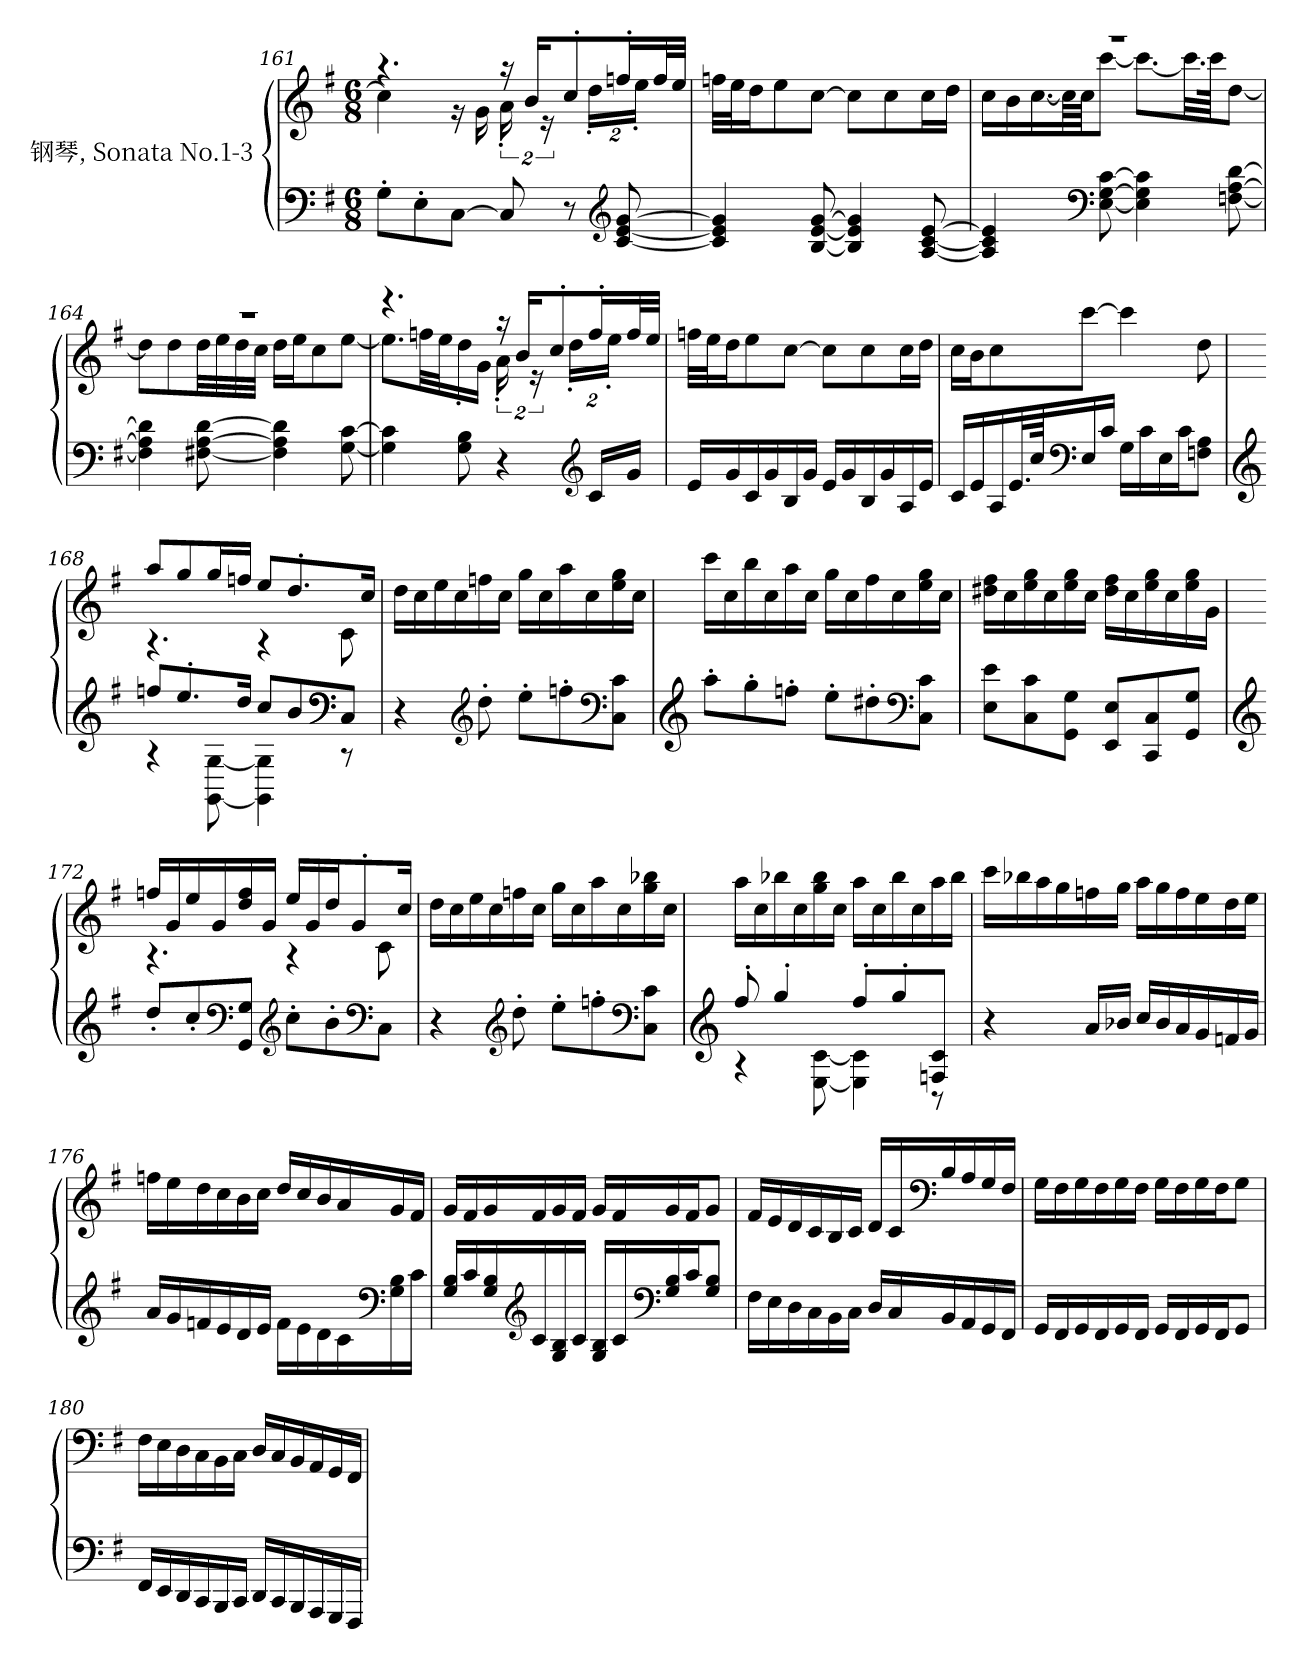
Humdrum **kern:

**kern	**kern
*part1	*part1
*staff2	*staff1
*I"钢琴, Sonata No.1-3	*
!!LO:LB:g=z
*clefF4	*clefG2
*k[f#]	*k[f#]
*M6/8	*M6/8
*MM107	*MM107
=161	=161
*	*^
8G'\L	4.r	4cc\]
8E'\	.	.
[8C\J	.	16r
.	.	16g\
8C/]	16r	32%3a'\
.	16b/KL	.
.	.	32%3r
8r	8cc'/	.
.	.	32%3dd'\L
*clefG2	*	*
*	*MM125	*
[8c/ [8e/ [8g/	16ffn'/L	.
.	.	32%3ee'\J
.	32ff/L	.
.	32ee/JJJ	.
*	*v	*v
=162	=162
4c/] 4e/] 4g/]	32ffn\LLL
.	32ee\J
.	16dd\J
.	8ee\
*	*MM127
[8B/ [8e/ [8g/	[8cc\J
4B/] 4e/] 4g/]	8cc\L]
.	8cc\
*	*MM130
[8A/ [8c/ [8e/	16cc\L
.	16dd\JJ
=163	=163
*	*^
4A/] 4c/] 4e/]	2.r	16cc\LL
.	.	16b\
.	.	[16.cc\
.	.	64cc\LL]
.	.	64cc\JJJ
*clefF4	*	*
[8E\ [8G\ [8c\	.	[8ccc\J
4E\] 4G\] 4c\]	.	8.ccc\L_
.	.	32.ccc\LL]
.	.	64ccc\JJK
[8Fn\ [8A\ [8d\	.	[8dd\J
!!LO:PB:g=z	!!
=164	=164	=164
4F\] 4A\] 4d\]	2.r	8dd\L]
.	.	8dd\
[8F#X\ [8A\ [8d\	.	32dd\LL
.	.	32ee\
.	.	32dd\
.	.	32cc\JJJ
4F#\] 4A\] 4d\]	.	16dd\LL
.	.	16ee\J
.	.	8cc\
[8G\ [8c\	.	[8ee\J
=165	=165	=165
4G\] 4c\]	4.r	8.ee\L]
.	.	32ffn\LL
.	.	32ee\J
8G\ 8B\	.	16dd'\
.	.	16g\JJ
4r	16r	32%3a'\
.	16b/KL	.
.	.	32%3r
.	8cc'/	.
.	.	32%3dd'\L
*clefG2	*	*
*	*MM125	*
16c/LL	16ff'/L	.
.	.	32%3ee'\J
16g/JJ	32ff/L	.
.	32ee/JJJ	.
*	*v	*v
=166	=166
16e/LL	32ffn\LLL
.	32ee\J
16g/	16dd\J
16c/	8ee\
16g/	.
*	*MM127
16B/	[8cc\J
16g/JJ	.
16e/LL	8cc\L]
16g/	.
16B/	8cc\
16g/	.
*	*MM130
16A/	16cc\L
16e/JJ	16dd\JJ
!!LO:LB:g=z
=167	=167
16c/LL	16cc\LL
16e/	16b\J
16A/	8cc\
32.e/L	.
64cc/JK	.
*clefF4	*
16E/	[8ccc\J
16c/JJ	.
16G\LL	4ccc\]
16c\	.
16E\	.
16c\J	.
8Fn\ 8A\J	8dd\
=168	=168
*clefG2	*
*^	*^
8ffn/L	4r	8aa/L	4.r
8.ee'/	.	8gg/	.
.	[8GG\ [8G\	16gg/L	.
16dd/Jk	.	16ffn/JJ	.
8cc/L	4GG\] 4G\]	8ee/L	4r
8b/	.	8.dd'/	.
*clefF4	*	*	*
*	*	*MM130	*
8C/J	8r	.	8c\
.	.	16cc/Jk	.
*v	*v	*	*
*	*v	*v
=169	=169
4r	16dd\LL
.	16cc\
.	16ee\
.	16cc\
*clefG2	*
8dd'\	16ffn\
.	16cc\JJ
8ee'\L	16gg\LL
.	16cc\
8ffn'\	16aa\
.	16cc\
*clefF4	*
8C\ 8c\J	16ee\ 16gg\
.	16cc\JJ
!!LO:LB:g=z
=170	=170
*clefG2	*
8aa'\L	16ccc\LL
.	16cc\
8gg'\	16bb\
.	16cc\
8ffn'\J	16aa\
.	16cc\JJ
8ee'\L	16gg\LL
.	16cc\
8dd#X'\	16ff#\
.	16cc\
*clefF4	*
8C\ 8c\J	16ee\ 16gg\
.	16cc\JJ
=171	=171
8E\ 8e\L	16dd#X\ 16ff#\LL
.	16cc\
8C\ 8c\	16ee\ 16gg\
.	16cc\
8GG\ 8G\J	16ee\ 16gg\
.	16cc\JJ
8EE/ 8E/L	16dd#\ 16ff#\LL
.	16cc\
8CC/ 8C/	16ee\ 16gg\
.	16cc\
8GG/ 8G/J	16ee\ 16gg\
.	16g\JJ
=172	=172
*clefG2	*
*	*^
8dd'/L	16ffn/LL	4.r
.	16g/	.
8cc'/	16ee/	.
.	16g/	.
*clefF4	*	*
8GG/ 8G/J	16dd/ 16ff/	.
.	16g/JJ	.
*clefG2	*	*
*	*MM120	*
8cc'\L	16ee/LL	4r
.	16g/	.
8b'\	16dd/J	.
.	8g'/	.
*clefF4	*	*
*	*MM130	*
8C\J	.	8c\
.	16cc/Jk	.
*	*v	*v
!!LO:LB:g=z
=173	=173
4r	16dd\LL
.	16cc\
.	16ee\
.	16cc\
*clefG2	*
8dd'\	16ffn\
.	16cc\JJ
8ee'\L	16gg\LL
.	16cc\
8ffn'\	16aa\
.	16cc\
*clefF4	*
8C\ 8c\J	16gg\ 16bb-X\
.	16cc\JJ
=174	=174
*clefG2	*
*^	*
8ff#'/	4r	16aa\LL
.	.	16cc\
4gg'/	.	16bb-X\
.	.	16cc\
.	[8E\ [8c\	16gg\ 16bb-\
.	.	16cc\JJ
8ff#'/L	4E\] 4c\]	16aa\LL
.	.	16cc\
8gg'/	.	16bb-\
.	.	16cc\
8Fn/ 8c/J	8r	16aa\
.	.	16bb-\JJ
*v	*v	*
=175	=175
4r	16ccc\LL
.	16bb-X\
.	16aa\
.	16gg\
16a/LL	16ffn\
16b-X/JJ	16gg\JJ
16cc/LL	16aa\LL
16b-/	16gg\
16a/	16ff\
16g/	16ee\
16fn/	16dd\
16g/JJ	16ee\JJ
!!LO:LB:g=z
=176	=176
16a/LL	16ffn\LL
16g/	16ee\
16fn/	16dd\
16e/	16cc\
16d/	16b\
16e/JJ	16cc\JJ
16f\LL	16dd/LL
16e\	16cc/
16d\	16b/
16c\	16a/
*clefF4	*
16G\ 16B\	16g/
16c\JJ	16f#/JJ
=177	=177
16G/ 16B/LL	16g/LL
16c/	16f#/
16G/ 16B/	16g/
*clefG2	*
16c/	16f#/
16G/ 16B/	16g/
16c/JJ	16f#/JJ
16G/ 16B/LL	16g/LL
16c/	16f#/
*clefF4	*
16G/ 16B/	16g/
16c/J	16f#/J
8G/ 8B/J	8g/J
!!LO:LB:g=z
=178	=178
16F#\LL	16f#/LL
16E\	16e/
16D\	16d/
16C\	16c/
16BB\	16B/
16C\JJ	16c/JJ
16D/LL	16d/LL
16C/	16c/
*	*clefF4
16BB/	16B/
16AA/	16A/
16GG/	16G/
16FF#/JJ	16F#/JJ
=179	=179
16GG/LL	16G\LL
16FF#/	16F#\
16GG/	16G\
16FF#/	16F#\
16GG/	16G\
16FF#/JJ	16F#\JJ
16GG/LL	16G\LL
16FF#/	16F#\
*	*MM125
16GG/	16G\
16FF#/J	16F#\J
*	*MM123
8GG/J	8G\J
=180	=180
16FF#/LL	16F#\LL
16EE/	16E\
16DD/	16D\
16CC/	16C\
*	*MM120
16BBB/	16BB\
16CC/JJ	16C\JJ
16DD/LL	16D/LL
*	*MM117
16CC/	16C/
16BBB/	16BB/
16AAA/	16AA/
*	*MM130
16GGG/	16GG/
16FFF#/JJ	16FF#/JJ
=	=
*-	*-
